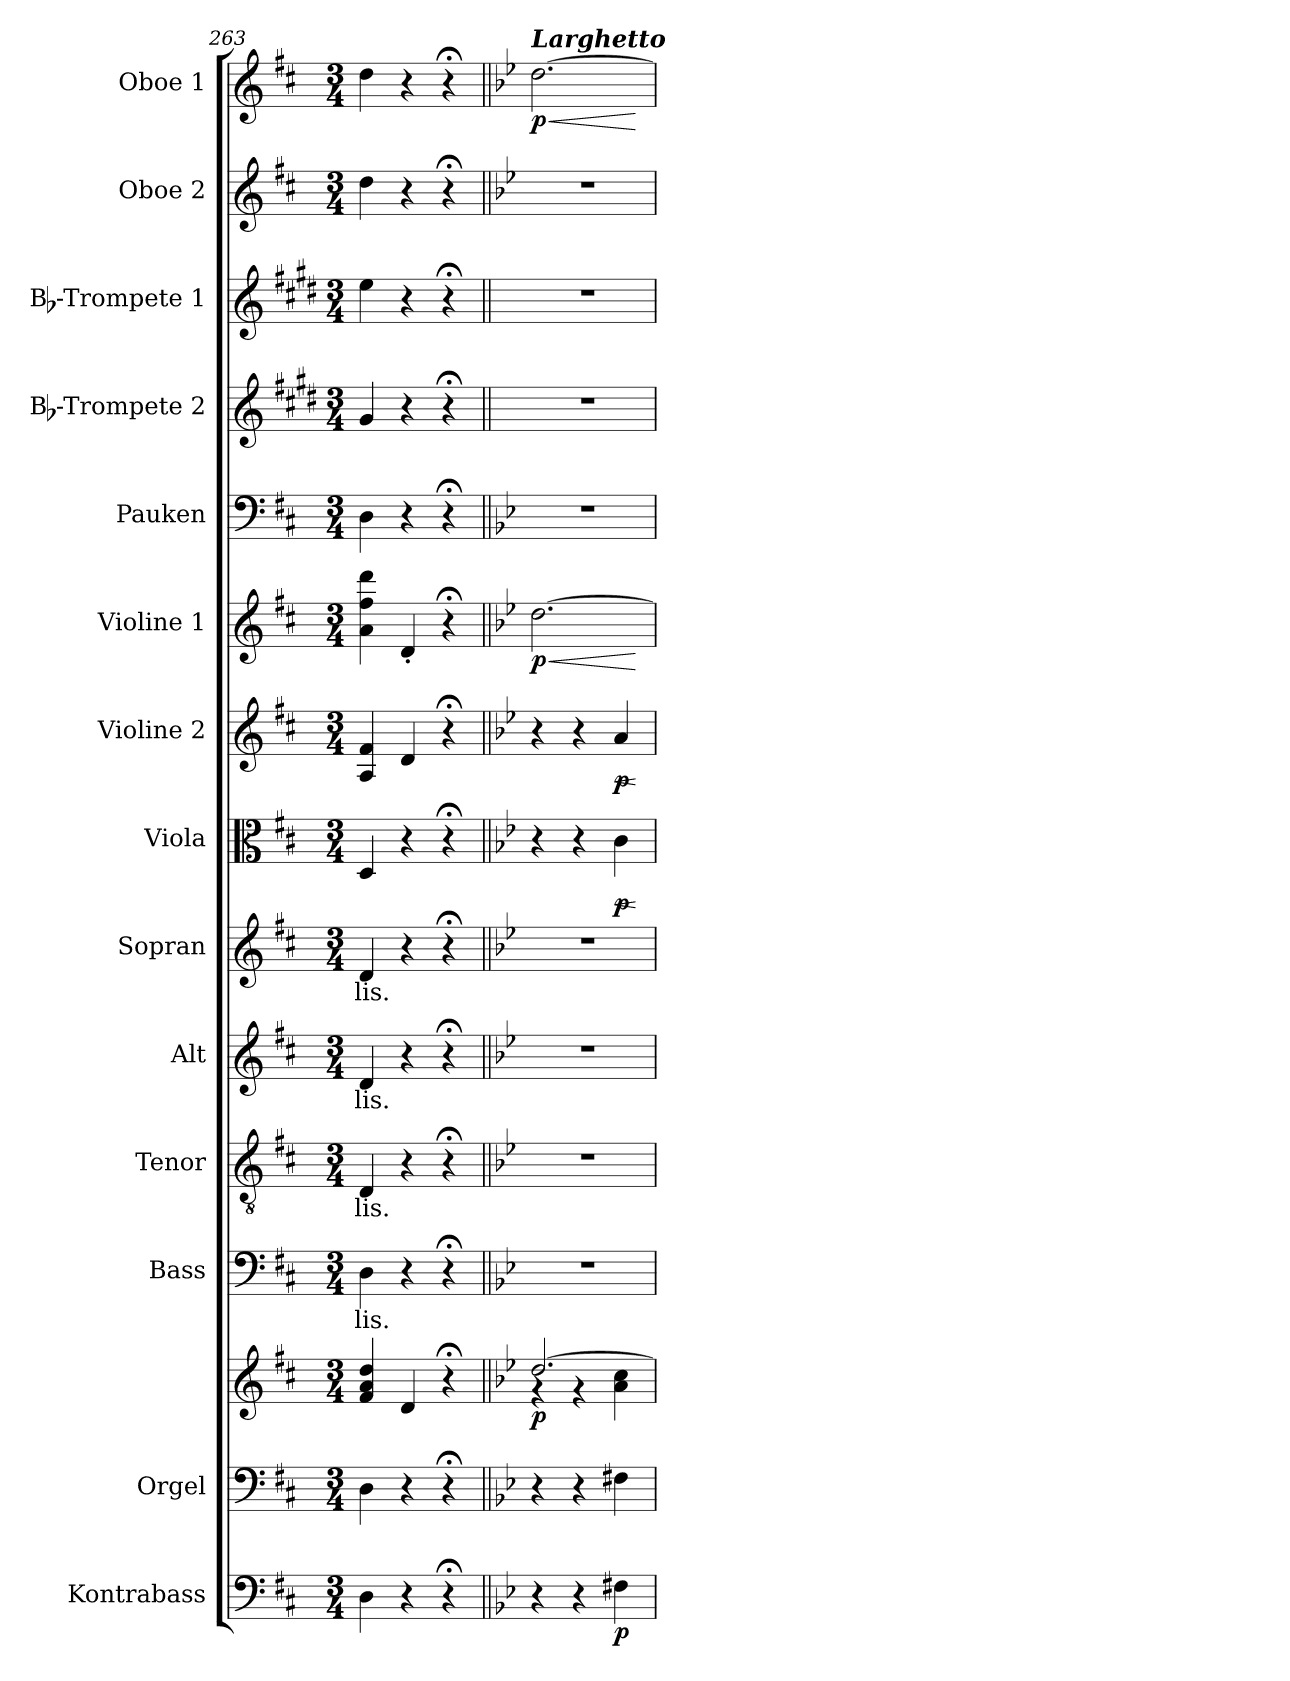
**kern	**dynam	**kern	**kern	**dynam	**kern	**text	**kern	**text	**kern	**text	**kern	**text	**kern	**dynam	**kern	**dynam	**kern	**dynam	**kern	**kern	**kern	**kern	**kern	**dynam
*part14	*part14	*part13	*part13	*part13	*part12	*part12	*part11	*part11	*part10	*part10	*part9	*part9	*part8	*part8	*part7	*part7	*part6	*part6	*part5	*part4	*part3	*part2	*part1	*part1
*staff15	*staff15	*staff14	*staff13	*staff13/14	*staff12	*staff12	*staff11	*staff11	*staff10	*staff10	*staff9	*staff9	*staff8	*staff8	*staff7	*staff7	*staff6	*staff6	*staff5	*staff4	*staff3	*staff2	*staff1	*staff1
*I"Kontrabass	*	*I"Orgel	*	*	*I"Bass	*	*I"Tenor	*	*I"Alt	*	*I"Sopran	*	*I"Viola	*	*I"Violine 2	*	*I"Violine 1	*	*I"Pauken	*I"Bb-Trompete 2	*I"Bb-Trompete 1	*I"Oboe 2	*I"Oboe 1	*
*I'Kb.	*	*I'Org.	*	*	*I'B.	*	*I'T.	*	*I'A.	*	*I'S.	*	*I'Vla.	*	*I'Vl. 2	*	*I'Vl. 1	*	*I'Pk.	*I'Bb Trp. 2	*I'Bb Trp. 1	*I'Ob. 2	*I'Ob. 1	*
*clefF4	*	*clefF4	*clefG2	*	*clefF4	*	*clefGv2	*	*clefG2	*	*clefG2	*	*clefC3	*	*clefG2	*	*clefG2	*	*clefF4	*clefG2	*clefG2	*clefG2	*clefG2	*
*ITrd7c12	*	*	*	*	*	*	*	*	*	*	*	*	*	*	*	*	*	*	*	*ITrd1c2	*ITrd1c2	*	*	*
*k[f#c#]	*	*k[f#c#]	*k[f#c#]	*	*k[f#c#]	*	*k[f#c#]	*	*k[f#c#]	*	*k[f#c#]	*	*k[f#c#]	*	*k[f#c#]	*	*k[f#c#]	*	*k[f#c#]	*k[f#c#]	*k[f#c#]	*k[f#c#]	*k[f#c#]	*
*D:	*	*D:	*D:	*	*D:	*	*D:	*	*D:	*	*D:	*	*D:	*	*D:	*	*D:	*	*D:	*D:	*D:	*D:	*D:	*
*M3/4	*	*M3/4	*M3/4	*	*M3/4	*	*M3/4	*	*M3/4	*	*M3/4	*	*M3/4	*	*M3/4	*	*M3/4	*	*M3/4	*M3/4	*M3/4	*M3/4	*M3/4	*
=263	=263	=263	=263	=263	=263	=263	=263	=263	=263	=263	=263	=263	=263	=263	=263	=263	=263	=263	=263	=263	=263	=263	=263	=263
!	!	!	!	!	!	!LO:LY:b	!	!LO:LY:b	!	!LO:LY:b	!	!LO:LY:b	!	!	!	!	!	!	!	!	!	!	!	!
4DD\	.	4D\	4f#/ 4a/ 4dd/	.	4D\	-lis.	4D/	-lis.	4d/	-lis.	4d/	-lis.	4D/	.	4A/ 4f#/	.	4a\ 4ff#\ 4ddd\	.	4D\	4f#/	4dd\	4dd\	4dd\	.
4r	.	4r	4d/	.	4r	.	4r	.	4r	.	4r	.	4r	.	4d/	.	4d'</	.	4r	4r	4r	4r	4r	.
4r;<	.	4r;<	4r;<	.	4r;<	.	4r;<	.	4r;<	.	4r;<	.	4r;<	.	4r;<	.	4r;<	.	4r;<	4r;<	4r;<	4r;<	4r;<	.
!!LO:PB:g=z
=264||	=264||	=264||	=264||	=264||	=264||	=264||	=264||	=264||	=264||	=264||	=264||	=264||	=264||	=264||	=264||	=264||	=264||	=264||	=264||	=264||	=264||	=264||	=264||	=264||
*k[b-e-]	*	*k[b-e-]	*k[b-e-]	*	*k[b-e-]	*	*k[b-e-]	*	*k[b-e-]	*	*k[b-e-]	*	*k[b-e-]	*	*k[b-e-]	*	*k[b-e-]	*	*k[b-e-]	*k[b-e-]	*k[b-e-]	*k[b-e-]	*k[b-e-]	*
*B-:	*	*B-:	*B-:	*	*B-:	*	*B-:	*	*B-:	*	*B-:	*	*B-:	*	*B-:	*	*B-:	*	*B-:	*B-:	*B-:	*B-:	*B-:	*
*	*	*	*^	*	*	*	*	*	*	*	*	*	*	*	*	*	*	*	*	*	*	*	*	*
!	!	!	!	!	!	!	!	!	!	!	!	!	!	!	!	!	!	!	!	!	!	!	!	!LO:TX:a:Bi:t=Larghetto	!
!	!	!	!	!	!LO:DY:b	!	!	!	!	!	!	!	!	!	!	!	!	!	!LO:HP:b	!	!	!	!	!	!LO:HP:b
!	!	!	!	!	!	!	!	!	!	!	!	!	!	!	!	!	!	!	!LO:DY:n=1:b	!	!	!	!	!	!LO:DY:n=1:b
4r	.	4r	[>2.dd/	4rf	p	2.r	.	2.r	.	2.r	.	2.r	.	4r	.	4r	.	[2.dd\	< p	2.r	2.r	2.r	2.r	[2.dd\	< p
4r	.	4r	.	4rf	.	.	.	.	.	.	.	.	.	4r	.	4r	.	.	.	.	.	.	.	.	.
!	!LO:DY:b	!	!	!	!	!	!	!	!	!	!	!	!	!	!LO:HP:b	!	!LO:HP:b	!	!	!	!	!	!	!	!
!	!	!	!	!	!	!	!	!	!	!	!	!	!	!	!LO:DY:n=1:b	!	!LO:DY:n=1:b	!	!	!	!	!	!	!	!
4FF#X\	p	4F#X\	.	4a\ 4cc\	.	.	.	.	.	.	.	.	.	4c\	< p	4a/	< p	.	.	.	.	.	.	.	.
*	*	*	*v	*v	*	*	*	*	*	*	*	*	*	*	*	*	*	*	*	*	*	*	*	*	*
.	.	.	.	.	.	.	.	.	.	.	.	.	.	[	.	[	.	[	.	.	.	.	.	[
=	=	=	=	=	=	=	=	=	=	=	=	=	=	=	=	=	=	=	=	=	=	=	=	=
*-	*-	*-	*-	*-	*-	*-	*-	*-	*-	*-	*-	*-	*-	*-	*-	*-	*-	*-	*-	*-	*-	*-	*-	*-
